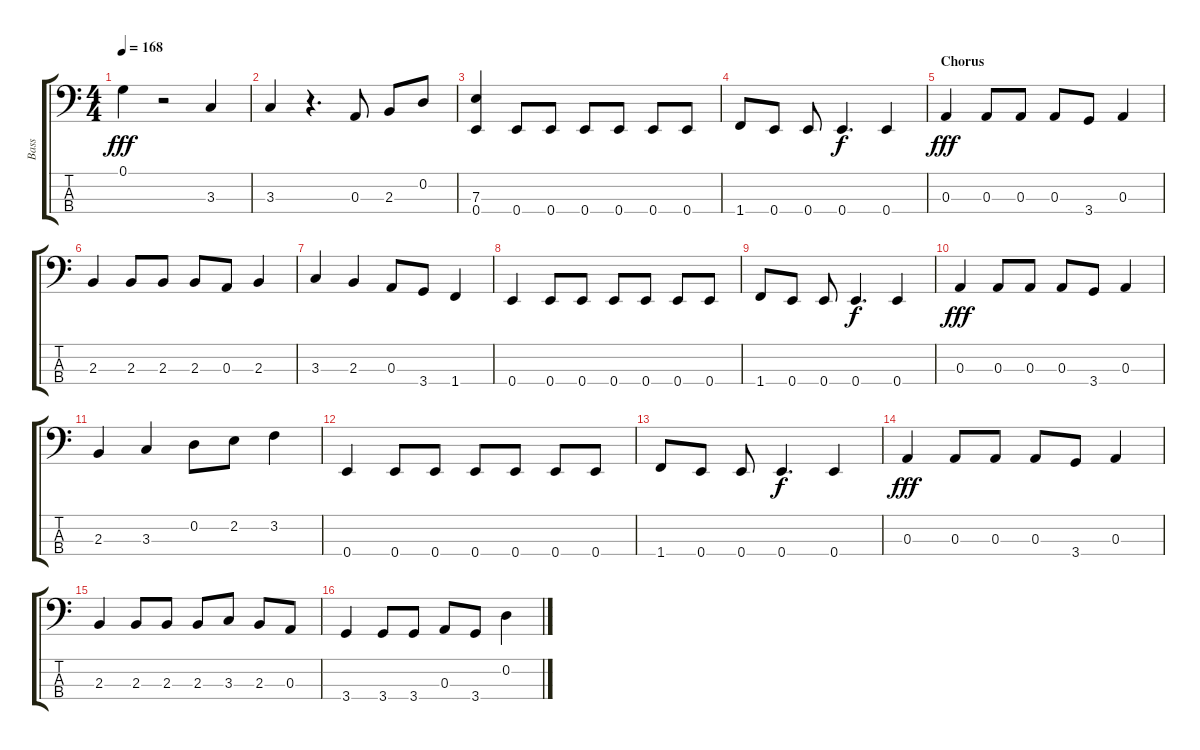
\track ("Bass" "Bass") {instrument electricbasspick}
\staff {score tabs}
\tuning (G2 D2 A1 E1) {hide}
\ts (4 4)
\tempo 168
\clef f4
\ks c
0.1.4{dy fff} r.2 3.3.4 |
3.3.4 r.4{d} 0.3.8 2.3.8 0.2.8 |
(7.3 0.4).4 0.4.8 0.4.8 0.4.8 0.4.8 0.4.8 0.4.8 |
1.4.8 0.4.8 0.4.8 0.4.4{d dy f} 0.4.4 |
\section ("" "Chorus")
0.3.4{dy fff} 0.3.8 0.3.8 0.3.8 3.4.8 0.3.4 |
2.3.4 2.3.8 2.3.8 2.3.8 0.3.8 2.3.4 |
3.3.4 2.3.4 0.3.8 3.4.8 1.4.4 |
0.4.4 0.4.8 0.4.8 0.4.8 0.4.8 0.4.8 0.4.8 |
1.4.8 0.4.8 0.4.8 0.4.4{d dy f} 0.4.4 |
0.3.4{dy fff} 0.3.8 0.3.8 0.3.8 3.4.8 0.3.4 |
2.3.4 3.3.4 0.2.8 2.2.8 3.2.4 |
0.4.4 0.4.8 0.4.8 0.4.8 0.4.8 0.4.8 0.4.8 |
1.4.8 0.4.8 0.4.8 0.4.4{d dy f} 0.4.4 |
0.3.4{dy fff} 0.3.8 0.3.8 0.3.8 3.4.8 0.3.4 |
2.3.4 2.3.8 2.3.8 2.3.8 3.3.8 2.3.8 0.3.8 |
3.4.4 3.4.8 3.4.8 0.3.8 3.4.8 0.2.4
